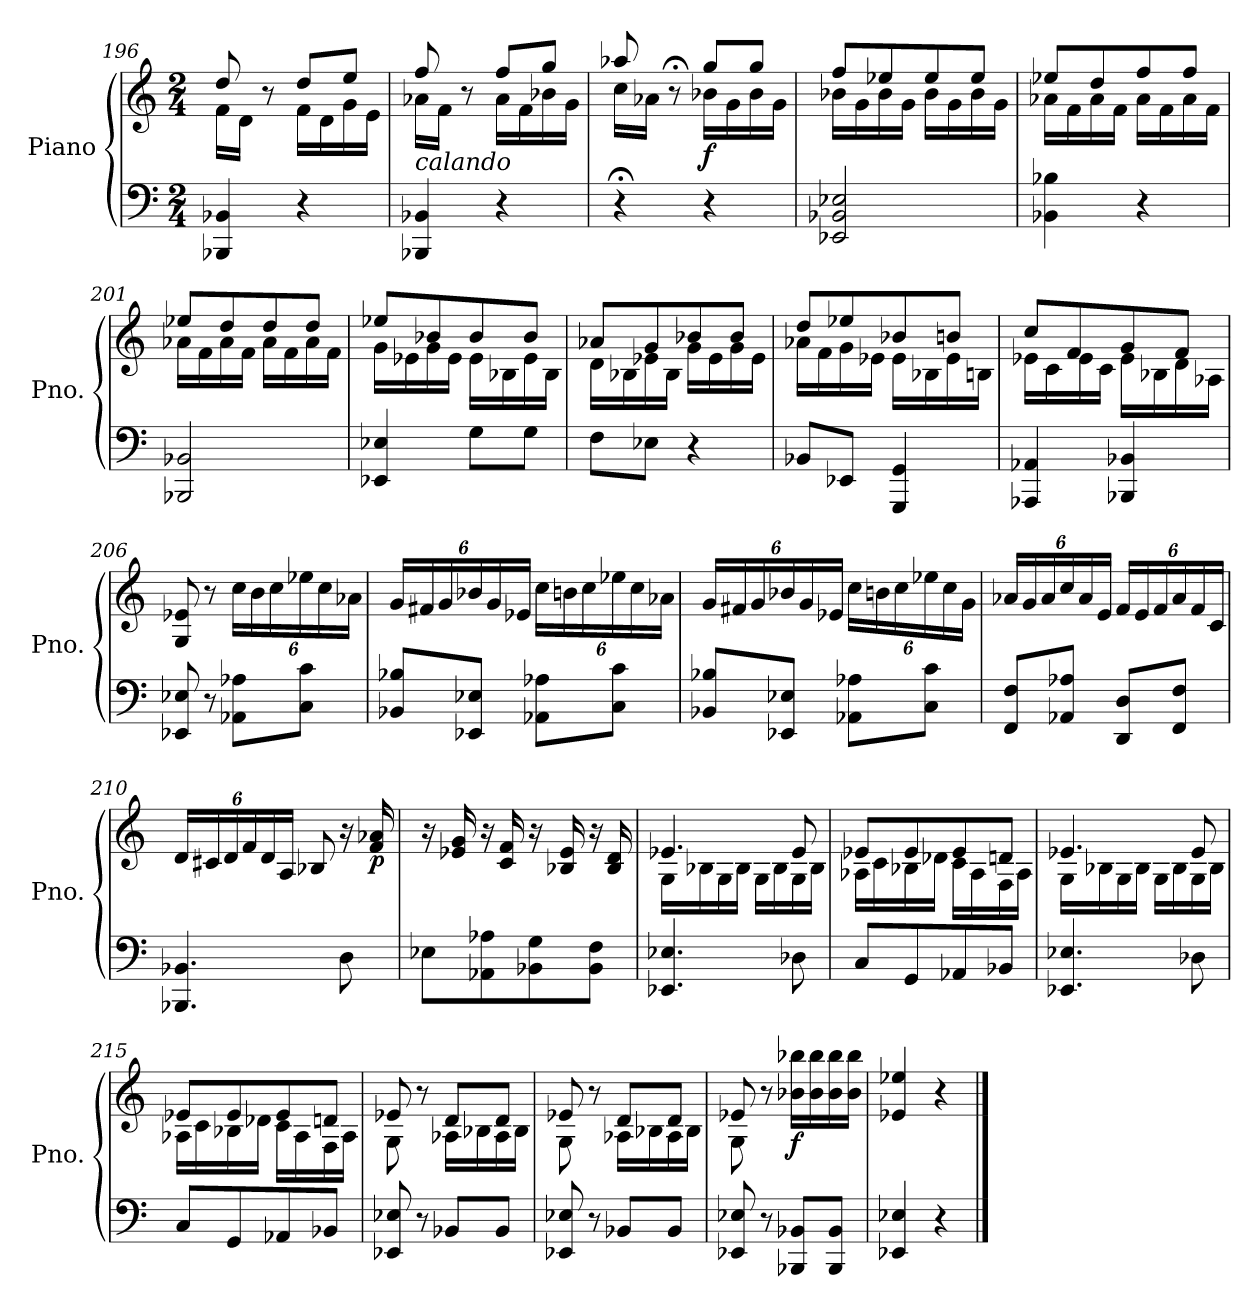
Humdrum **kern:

**kern	**kern	**dynam
*part1	*part1	*part1
*staff2	*staff1	*staff1/2
*I"Piano	*	*
*I'Pno.	*	*
*clefF4	*clefG2	*
*k[]	*k[]	*
*M2/4	*M2/4	*
=196	=196	=196
*	*^	*
4BBB-X/ 4BB-X/	8dd/	16f\LL	.
.	.	16d\JJ	.
.	8r	8ryy	.
4r	8dd/L	16f\LL	.
.	.	16d\	.
.	8ee/J	16g\	.
.	.	16e\JJ	.
=197	=197	=197	=197
!	!LO:TX:b:i:t=calando	!	!
4BBB-X/ 4BB-X/	8ff/	16a-X\LL	.
.	.	16f\JJ	.
.	8r	8ryy	.
4r	8ff/L	16a-\LL	.
.	.	16f\	.
.	8gg/J	16b-X\	.
.	.	16g\JJ	.
!!LO:LB:g=z	!!
=198	=198	=198	=198
4r;<	8aa-X/	16cc\LL	.
.	.	16a-X\JJ	.
.	8r;<	8ryy	.
!	!	!	!LO:DY:b
4r	8gg/L	16b-X\LL	f
.	.	16g\	.
.	8gg/J	16b-\	.
.	.	16g\JJ	.
!!LO:LB:g=z	!!
=199	=199	=199	=199
2EE-X/ 2BB-X/ 2E-X/	8ff/L	16b-X\LL	.
.	.	16g\	.
.	8ee-X/	16b-\	.
.	.	16g\JJ	.
.	8ee-/	16b-\LL	.
.	.	16g\	.
.	8ee-/J	16b-\	.
.	.	16g\JJ	.
=200	=200	=200	=200
4BB-X\ 4B-X\	8ee-X/L	16a-X\LL	.
.	.	16f\	.
.	8dd/	16a-\	.
.	.	16f\JJ	.
4r	8ff/	16a-\LL	.
.	.	16f\	.
.	8ff/J	16a-\	.
.	.	16f\JJ	.
=201	=201	=201	=201
2BBB-X/ 2BB-X/	8ee-X/L	16a-X\LL	.
.	.	16f\	.
.	8dd/	16a-\	.
.	.	16f\JJ	.
.	8dd/	16a-\LL	.
.	.	16f\	.
.	8dd/J	16a-\	.
.	.	16f\JJ	.
=202	=202	=202	=202
4EE-X/ 4E-X/	8ee-X/L	16g\LL	.
.	.	16e-X\	.
.	8b-X/	16g\	.
.	.	16e-\JJ	.
8G\L	8b-/	16e-\LL	.
.	.	16B-X\	.
8G\J	8b-/J	16e-\	.
.	.	16B-\JJ	.
=203	=203	=203	=203
8F\L	8a-X/L	16d\LL	.
.	.	16B-X\	.
8E-X\J	8g/	16e-X\	.
.	.	16B-\JJ	.
4r	8b-X/	16g\LL	.
.	.	16e-\	.
.	8b-/J	16g\	.
.	.	16e-\JJ	.
!!LO:LB:g=z	!!
=204	=204	=204	=204
8BB-X/L	8dd/L	16a-X\LL	.
.	.	16f\	.
8EE-X/J	8ee-X/	16g\	.
.	.	16e-X\JJ	.
4GGG/ 4GG/	8b-X/	16e-\LL	.
.	.	16B-X\	.
.	8bn/J	16e-\	.
.	.	16Bn\JJ	.
!!LO:PB:g=z	!!
=205	=205	=205	=205
4AAA-X/ 4AA-X/	8cc/L	16e-X\LL	.
.	.	16c\	.
.	8f/	16e-\	.
.	.	16c\JJ	.
4BBB-X/ 4BB-X/	8g/	16e-\LL	.
.	.	16B-X\	.
.	8f/J	16d\	.
.	.	16A-X\JJ	.
=206	=206	=206	=206
8EE-X/ 8E-X/	8G/ 8e-X/	4ryy	.
8r	8r	.	.
*	*Xbrackettup	*	*
8AA-X\ 8A-X\L	24cc\LL	4ryy	.
.	24b\	.	.
.	24cc\	.	.
8C\ 8c\J	24ee-X\	.	.
.	24cc\	.	.
.	24a-X\JJ	.	.
*	*v	*v	*
=207	=207	=207
8BB-X/ 8B-X/L	24g/LL	.
.	24f#X/	.
.	24g/	.
8EE-X/ 8E-X/J	24b-X/	.
.	24g/	.
.	24e-X/JJ	.
8AA-X\ 8A-X\L	24cc\LL	.
.	24bn\	.
.	24cc\	.
8C\ 8c\J	24ee-X\	.
.	24cc\	.
.	24a-X\JJ	.
!!LO:LB:g=z
=208	=208	=208
8BB-X/ 8B-X/L	24g/LL	.
.	24f#X/	.
.	24g/	.
8EE-X/ 8E-X/J	24b-X/	.
.	24g/	.
.	24e-X/JJ	.
8AA-X\ 8A-X\L	24cc\LL	.
.	24bn\	.
.	24cc\	.
8C\ 8c\J	24ee-X\	.
.	24cc\	.
.	24g\JJ	.
=209	=209	=209
8FF/ 8F/L	24a-X/LL	.
.	24g/	.
.	24a-/	.
8AA-X/ 8A-X/J	24cc/	.
.	24a-/	.
.	24e/JJ	.
8DD/ 8D/L	24f/LL	.
.	24e/	.
.	24f/	.
8FF/ 8F/J	24a-/	.
.	24f/	.
.	24c/JJ	.
!!LO:LB:g=z
=210	=210	=210
4.BBB-X/ 4.BB-X/	24d/LL	.
.	24c#X/	.
.	24d/	.
.	24f/	.
.	24d/	.
.	24A/JJ	.
.	8B-X/	.
8D\	16r	.
!	!	!LO:DY:b
.	16f/ 16a-X/	p
=211	=211	=211
8E-X\L	16r	.
.	16e-X/ 16g/	.
8AA-X\ 8A-X\	16r	.
.	16c/ 16f/	.
8BB-X\ 8G\	16r	.
.	16B-X/ 16e-/	.
8BB-\ 8F\J	16r	.
.	16B-/ 16d/	.
=212	=212	=212
*	*^	*
4.EE-X/ 4.E-X/	4.e-X/	16G\LL	.
.	.	16B-X\	.
.	.	16G\	.
.	.	16B-\JJ	.
.	.	16G\LL	.
.	.	16B-\	.
8D-X\	8e-/	16G\	.
.	.	16B-\JJ	.
!!LO:LB:g=z	!!
=213	=213	=213	=213
8C/L	8e-X/L	16A-X\LL	.
.	.	16c\	.
8GG/	8e-/	16B-X\	.
.	.	16d-X\JJ	.
8AA-X/	8e-/	16c\LL	.
.	.	16A-\	.
8BB-X/J	8dn/J	16F\	.
.	.	16A-\JJ	.
!!LO:LB:g=z	!!
=214	=214	=214	=214
4.EE-X/ 4.E-X/	4.e-X/	16G\LL	.
.	.	16B-X\	.
.	.	16G\	.
.	.	16B-\JJ	.
.	.	16G\LL	.
.	.	16B-\	.
8D-X\	8e-/	16G\	.
.	.	16B-\JJ	.
=215	=215	=215	=215
8C/L	8e-X/L	16A-X\LL	.
.	.	16c\	.
8GG/	8e-/	16B-X\	.
.	.	16d-X\JJ	.
8AA-X/	8e-/	16c\LL	.
.	.	16A-\	.
8BB-X/J	8dn/J	16F\	.
.	.	16A-\JJ	.
=216	=216	=216	=216
8EE-X/ 8E-X/	8e-X/	8G\	.
8r	8r	8ryy	.
8BB-X/L	8d/L	16A-X\LL	.
.	.	16B-X\	.
8BB-/J	8d/J	16A-\	.
.	.	16B-\JJ	.
=217	=217	=217	=217
8EE-X/ 8E-X/	8e-X/	8G\	.
8r	8r	8ryy	.
8BB-X/L	8d/L	16A-X\LL	.
.	.	16B-X\	.
8BB-/J	8d/J	16A-\	.
.	.	16B-\JJ	.
!!LO:LB:g=z	!!
=218	=218	=218	=218
8EE-X/ 8E-X/	8e-X/	8G\	.
8r	8r	8ryy	.
!	!	!	!LO:DY:b
8BBB-X/ 8BB-X/L	16b-X\ 16bb-X\LL	4ryy	f
.	16b-\ 16bb-\	.	.
8BBB-/ 8BB-/J	16b-\ 16bb-\	.	.
.	16b-\ 16bb-\JJ	.	.
*	*v	*v	*
=219	=219	=219
4EE-X/ 4E-X/	4e-X/ 4ee-X/	.
4r	4r	.
==	==	==
*-	*-	*-
